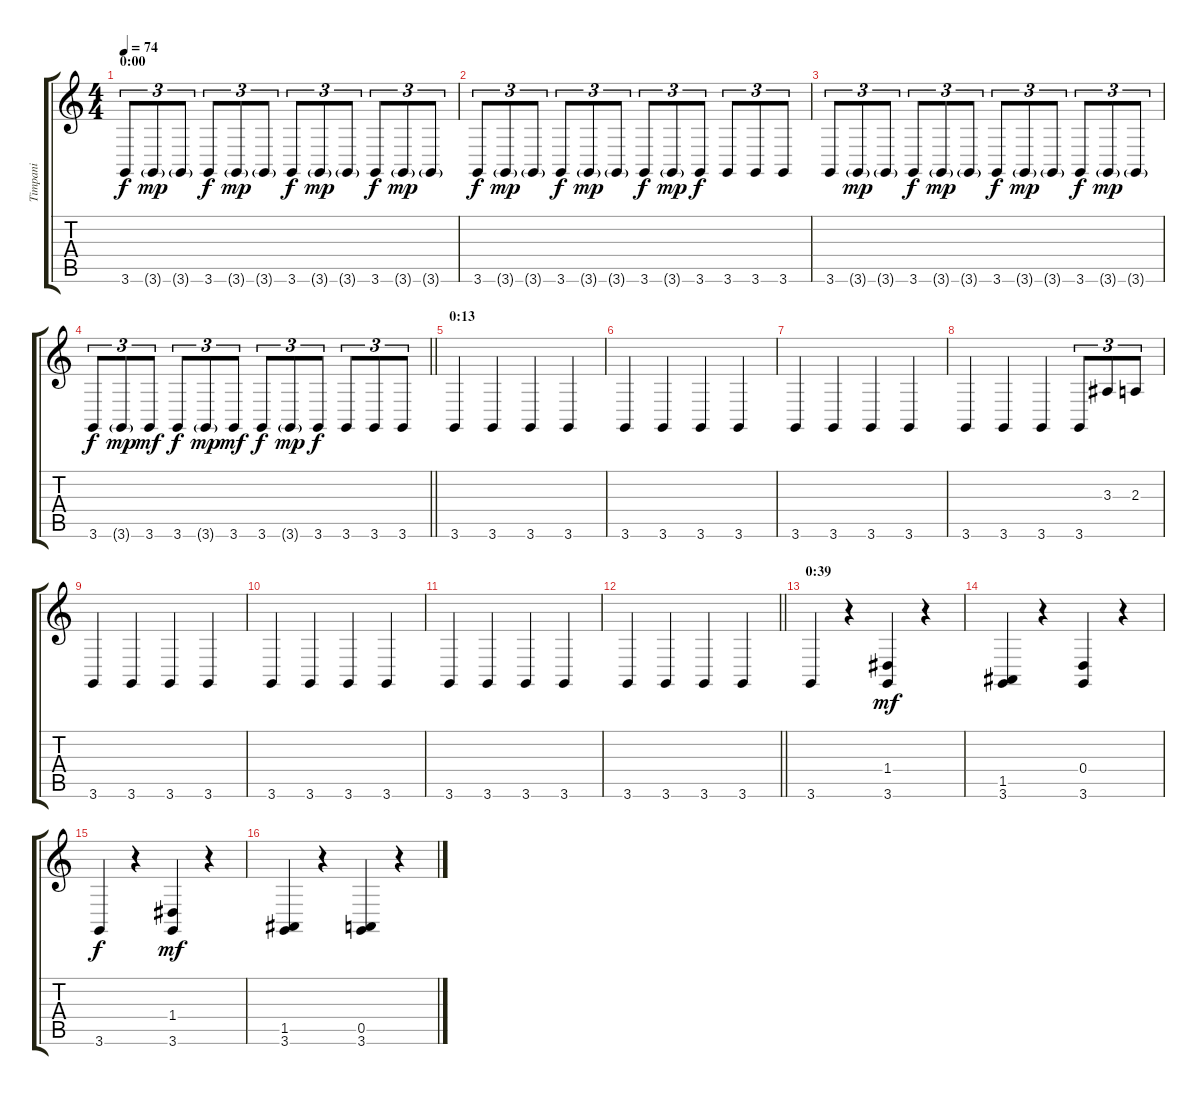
\track ("Timpani" "Timpani") {instrument timpani}
\staff {score tabs}
\tuning (E4 B3 G3 D3 A2 E2) {hide}
\ts (4 4)
\section ("" "0:00 ")
\tempo 74
\clef g2
\ks c
3.6.8{tu (3 2) dy f volume 9 instrument timpani} 3.6{g}.8{tu (3 2) dy mp} 3.6{g}.8{tu (3 2)} 3.6.8{tu (3 2) dy f} 3.6{g}.8{tu (3 2) dy mp} 3.6{g}.8{tu (3 2)} 3.6.8{tu (3 2) dy f} 3.6{g}.8{tu (3 2) dy mp} 3.6{g}.8{tu (3 2)} 3.6.8{tu (3 2) dy f} 3.6{g}.8{tu (3 2) dy mp} 3.6{g}.8{tu (3 2)} |
3.6.8{tu (3 2) dy f} 3.6{g}.8{tu (3 2) dy mp} 3.6{g}.8{tu (3 2)} 3.6.8{tu (3 2) dy f} 3.6{g}.8{tu (3 2) dy mp} 3.6{g}.8{tu (3 2)} 3.6.8{tu (3 2) dy f} 3.6{g}.8{tu (3 2) dy mp} 3.6.8{tu (3 2) dy f} 3.6.8{tu (3 2)} 3.6.8{tu (3 2)} 3.6.8{tu (3 2)} |
3.6.8{tu (3 2)} 3.6{g}.8{tu (3 2) dy mp} 3.6{g}.8{tu (3 2)} 3.6.8{tu (3 2) dy f} 3.6{g}.8{tu (3 2) dy mp} 3.6{g}.8{tu (3 2)} 3.6.8{tu (3 2) dy f} 3.6{g}.8{tu (3 2) dy mp} 3.6{g}.8{tu (3 2)} 3.6.8{tu (3 2) dy f} 3.6{g}.8{tu (3 2) dy mp} 3.6{g}.8{tu (3 2)} |
\barLineRight lightlight
3.6.8{tu (3 2) dy f} 3.6{g}.8{tu (3 2) dy mp} 3.6.8{tu (3 2) dy mf} 3.6.8{tu (3 2) dy f} 3.6{g}.8{tu (3 2) dy mp} 3.6.8{tu (3 2) dy mf} 3.6.8{tu (3 2) dy f} 3.6{g}.8{tu (3 2) dy mp} 3.6.8{tu (3 2) dy f} 3.6.8{tu (3 2)} 3.6.8{tu (3 2)} 3.6.8{tu (3 2)} |
\section ("" "0:13 ")
3.6.4{volume 13} 3.6.4 3.6.4 3.6.4 |
3.6.4 3.6.4 3.6.4 3.6.4 |
3.6.4 3.6.4 3.6.4 3.6.4 |
3.6.4 3.6.4 3.6.4 3.6.8{tu (3 2)} 3.3.8{tu (3 2)} 2.3.8{tu (3 2)} |
3.6.4 3.6.4 3.6.4 3.6.4 |
3.6.4 3.6.4 3.6.4 3.6.4 |
3.6.4 3.6.4 3.6.4 3.6.4 |
\barLineRight lightlight
3.6.4 3.6.4 3.6.4 3.6.4 |
\section ("" "0:39")
3.6.4 r.4 (1.4 3.6).4{dy mf} r.4 |
(1.5 3.6).4 r.4 (0.4 3.6).4 r.4 |
3.6.4{dy f} r.4 (1.4 3.6).4{dy mf} r.4 |
(1.5 3.6).4 r.4 (0.5 3.6).4 r.4
